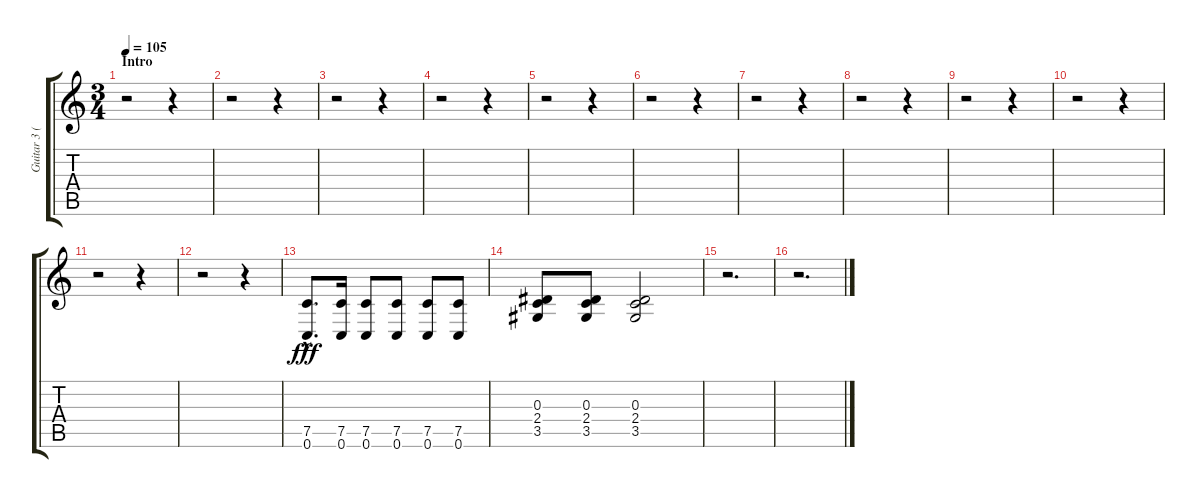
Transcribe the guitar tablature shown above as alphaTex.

\track ("Guitar 3 (Rhythm)" "Guitar 3 (") {instrument distortionguitar}
\staff {score tabs}
\tuning (C4 G3 Eb3 Bb2 F2 C2) {hide}
\ts (3 4)
\section ("" "Intro")
\tempo 105
\clef g2
\ks c
r.2{dy fff instrument distortionguitar} r.4 |
r.2 r.4 |
r.2 r.4 |
r.2 r.4 |
r.2 r.4 |
r.2 r.4 |
r.2 r.4 |
r.2 r.4 |
r.2 r.4 |
r.2 r.4 |
r.2 r.4 |
r.2 r.4 |
(7.5{hac} 0.6{hac}).8{d} (7.5 0.6).16 (7.5 0.6).8 (7.5 0.6).8 (7.5 0.6).8 (7.5 0.6).8 |
(0.3 2.4 3.5).8 (0.3 2.4 3.5).8 (0.3 2.4 3.5).2 |
r.2{d} |
r.2{d}
